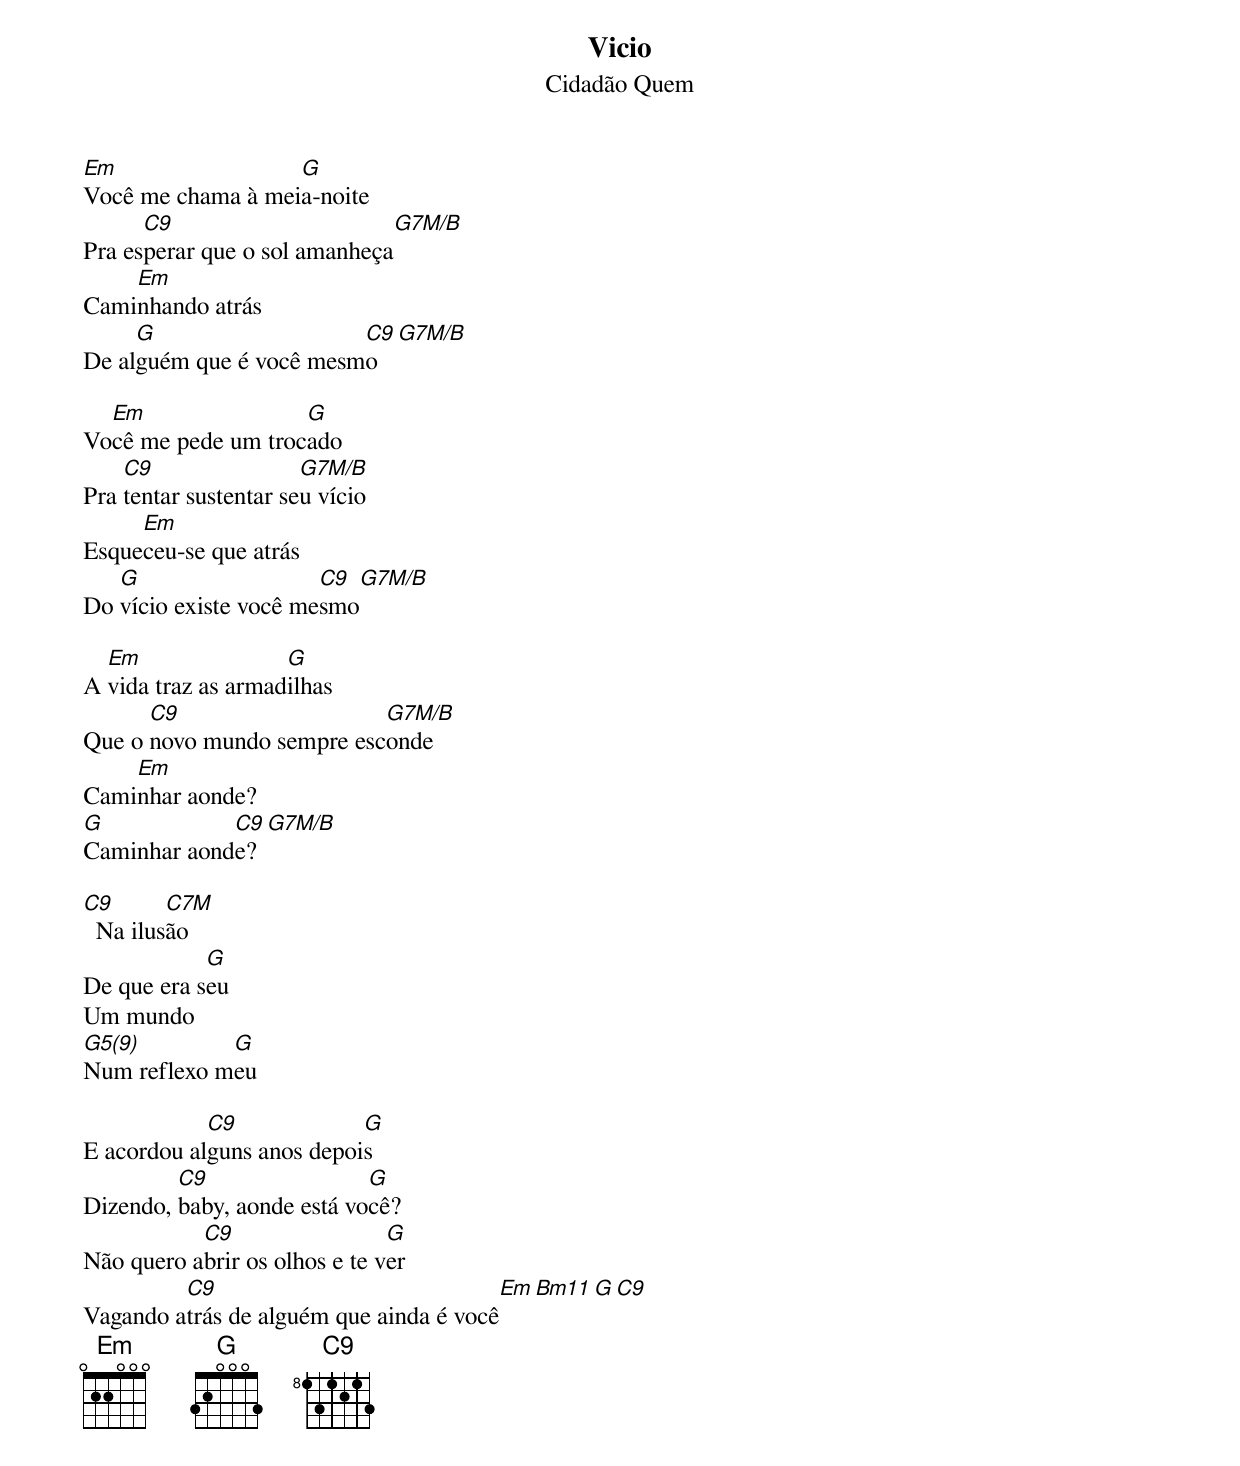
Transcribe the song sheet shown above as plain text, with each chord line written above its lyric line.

Vicio
Cidadão Quem

Em                 G
Você me chama à meia-noite
      C9                       G7M/B
Pra esperar que o sol amanheça
    Em
Caminhando atrás
     G                   C9  G7M/B
De alguém que é você mesmo

  Em                G
Você me pede um trocado
    C9                 G7M/B
Pra tentar sustentar seu vício
     Em
Esqueceu-se que atrás
   G                   C9   G7M/B
Do vício existe você mesmo

  Em                G
A vida traz as armadilhas
      C9                   G7M/B
Que o novo mundo sempre esconde
    Em
Caminhar aonde?
G            C9  G7M/B
Caminhar aonde?

C9       C7M
  Na ilusão
            G
De que era seu
Um mundo
G5(9)        G
Num reflexo meu

            C9             G
E acordou alguns anos depois
         C9                 G
Dizendo, baby, aonde está você?
           C9                  G
Não quero abrir os olhos e te ver
         C9                               Em  Bm11  G C9
Vagando atrás de alguém que ainda é você
